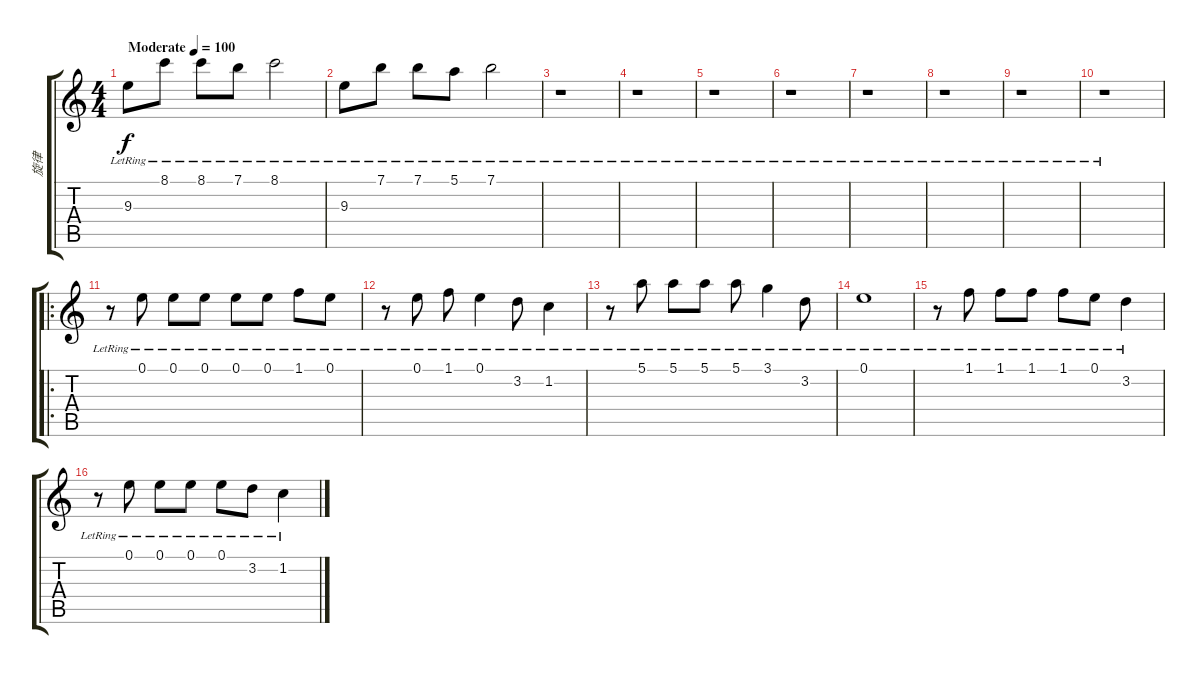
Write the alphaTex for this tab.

\track ("旋律" "旋律") {solo instrument electricguitarclean}
\staff {score tabs}
\tuning (E4 B3 G3 D3 A2 E2) {hide}
\ts (4 4)
\tempo (100 "Moderate")
\clef g2
\ks c
9.3{lr}.8{dy f instrument electricguitarclean} 8.1{lr}.8 8.1{lr}.8 7.1{lr}.8 8.1{lr}.2 |
9.3{lr}.8 7.1{lr}.8 7.1{lr}.8 5.1{lr}.8 7.1{lr}.2 |
r.1 |
r.1 |
r.1 |
r.1 |
r.1 |
r.1 |
r.1 |
r.1 |
\ro
r.8 0.1{lr}.8 0.1{lr}.8 0.1{lr}.8 0.1{lr}.8 0.1{lr}.8 1.1{lr}.8 0.1{lr}.8 |
r.8 0.1{lr}.8 1.1{lr}.8 0.1{lr}.4 3.2{lr}.8 1.2{lr}.4 |
r.8 5.1{lr}.8 5.1{lr}.8 5.1{lr}.8 5.1{lr}.8 3.1{lr}.4 3.2{lr}.8 |
0.1{lr}.1 |
r.8 1.1{lr}.8 1.1{lr}.8 1.1{lr}.8 1.1{lr}.8 0.1{lr}.8 3.2{lr}.4 |
r.8 0.1{lr}.8 0.1{lr}.8 0.1{lr}.8 0.1{lr}.8 3.2{lr}.8{txt ""} 1.2{lr}.4
